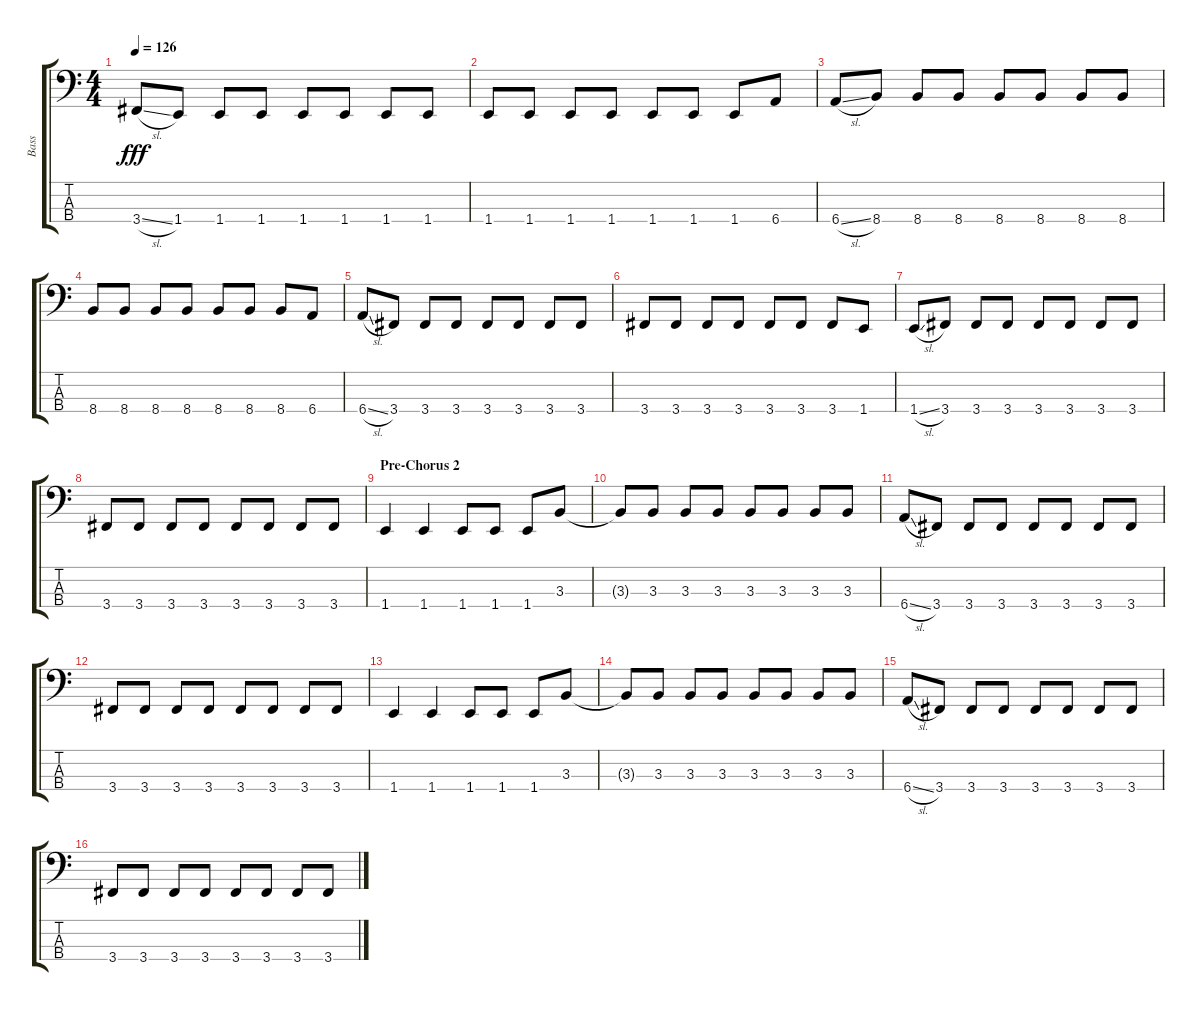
\track ("Bass" "Bass") {instrument electricbasspick}
\staff {score tabs}
\tuning (Gb2 Db2 Ab1 Eb1) {hide}
\ts (4 4)
\tempo 126
\clef f4
\ks c
3.4{sl}.8{dy fff} 1.4.8 1.4.8 1.4.8 1.4.8 1.4.8 1.4.8 1.4.8 |
1.4.8 1.4.8 1.4.8 1.4.8 1.4.8 1.4.8 1.4.8 6.4.8 |
6.4{sl}.8 8.4.8 8.4.8 8.4.8 8.4.8 8.4.8 8.4.8 8.4.8 |
8.4.8 8.4.8 8.4.8 8.4.8 8.4.8 8.4.8 8.4.8 6.4.8 |
6.4{sl}.8 3.4.8 3.4.8 3.4.8 3.4.8 3.4.8 3.4.8 3.4.8 |
3.4.8 3.4.8 3.4.8 3.4.8 3.4.8 3.4.8 3.4.8 1.4.8 |
1.4{sl}.8 3.4.8 3.4.8 3.4.8 3.4.8 3.4.8 3.4.8 3.4.8 |
3.4.8 3.4.8 3.4.8 3.4.8 3.4.8 3.4.8 3.4.8 3.4.8 |
\section ("" "Pre-Chorus 2")
1.4.4 1.4.4 1.4.8 1.4.8 1.4.8 3.3.8 |
3.3{t}.8 3.3.8 3.3.8 3.3.8 3.3.8 3.3.8 3.3.8 3.3.8 |
6.4{sl}.8 3.4.8 3.4.8 3.4.8 3.4.8 3.4.8 3.4.8 3.4.8 |
3.4.8 3.4.8 3.4.8 3.4.8 3.4.8 3.4.8 3.4.8 3.4.8 |
1.4.4 1.4.4 1.4.8 1.4.8 1.4.8 3.3.8 |
3.3{t}.8 3.3.8 3.3.8 3.3.8 3.3.8 3.3.8 3.3.8 3.3.8 |
6.4{sl}.8 3.4.8 3.4.8 3.4.8 3.4.8 3.4.8 3.4.8 3.4.8 |
3.4.8 3.4.8 3.4.8 3.4.8 3.4.8 3.4.8 3.4.8 3.4.8
